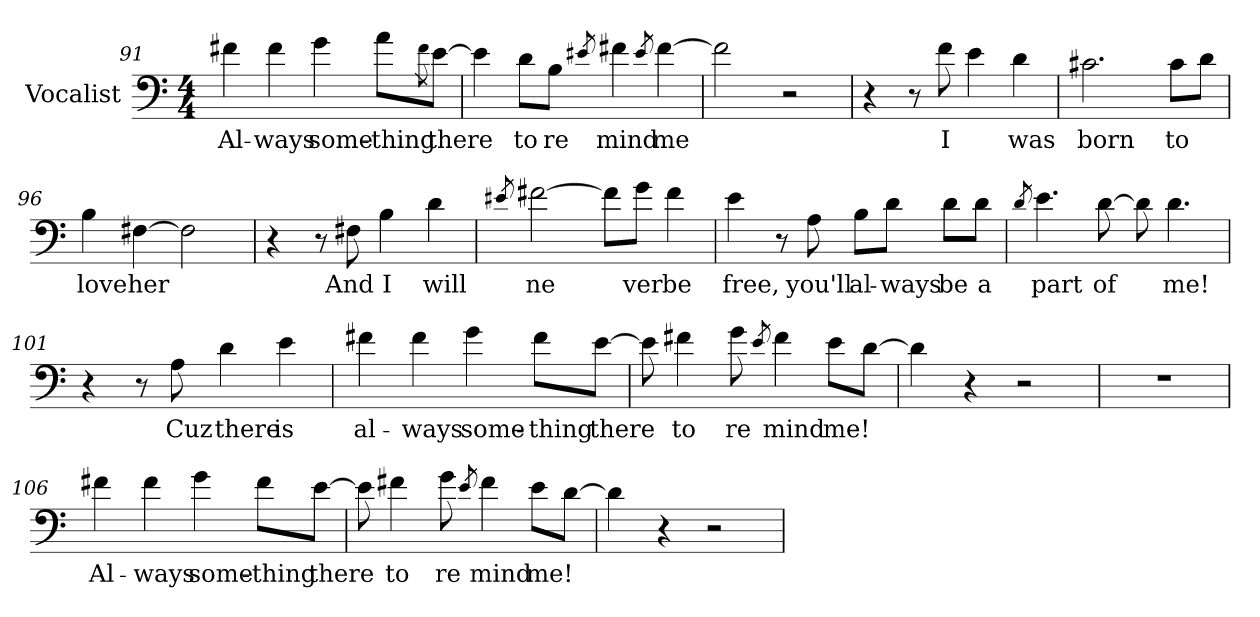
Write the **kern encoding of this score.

**kern	**text
*part1	*part1
*staff1	*staff1
*I"Vocalist	*
*clefF4	*
*M4/4	*
=91	=91
4f#X	Al-
4f#	-ways
4g	some-
8a\L	-thing
8qf#\	_
[8e\J	there
=92	=92
4e]	_
8d\L	to
8B\J	re-
8qe#X	_
4f#X	-mind
8qe#	_
[4f#	me
=93	=93
2f#]	_
2r	.
=94	=94
4r	.
8r	.
8f	I
4e	_
4d	was
=95	=95
2.c#X	born
8c#\L	to
8d\J	_
=96	=96
4B	love
[4F#X	her
2F#]	_
=97	=97
4r	.
8r	.
8F#X	And
4B	I
4d	will
=98	=98
8qe#X	_
[2f#X	ne
8f#\L]	_
8g\J	ver
4f#	be
=99	=99
4e	free,
8r	.
8A	you'll
8B\L	al-
8d\J	-ways
8d\L	be
8d\J	a
=100	=100
8qd	_
4.e	part
[8d	of
8d]	_
4.d	me!
=101	=101
4r	.
8r	.
8A	Cuz
4d	there
4e	is
=102	=102
4f#X	al-
4f#	-ways
4g	some-
8f#\L	-thing
[8e\J	there
=103	=103
8e]	_
4f#X	to
8g	re-
8qe	_
4f#	-mind
8e\L	me!
[8d\J	_
=104	=104
4d]	_
4r	.
2r	.
=105	=105
1r	.
=106	=106
4f#X	Al-
4f#	-ways
4g	some-
8f#\L	-thing
[8e\J	there
=107	=107
8e]	_
4f#X	to
8g	re-
8qe	_
4f#	-mind
8e\L	me!
[8d\J	_
=108	=108
4d]	_
4r	.
2r	.
=	=
*-	*-
